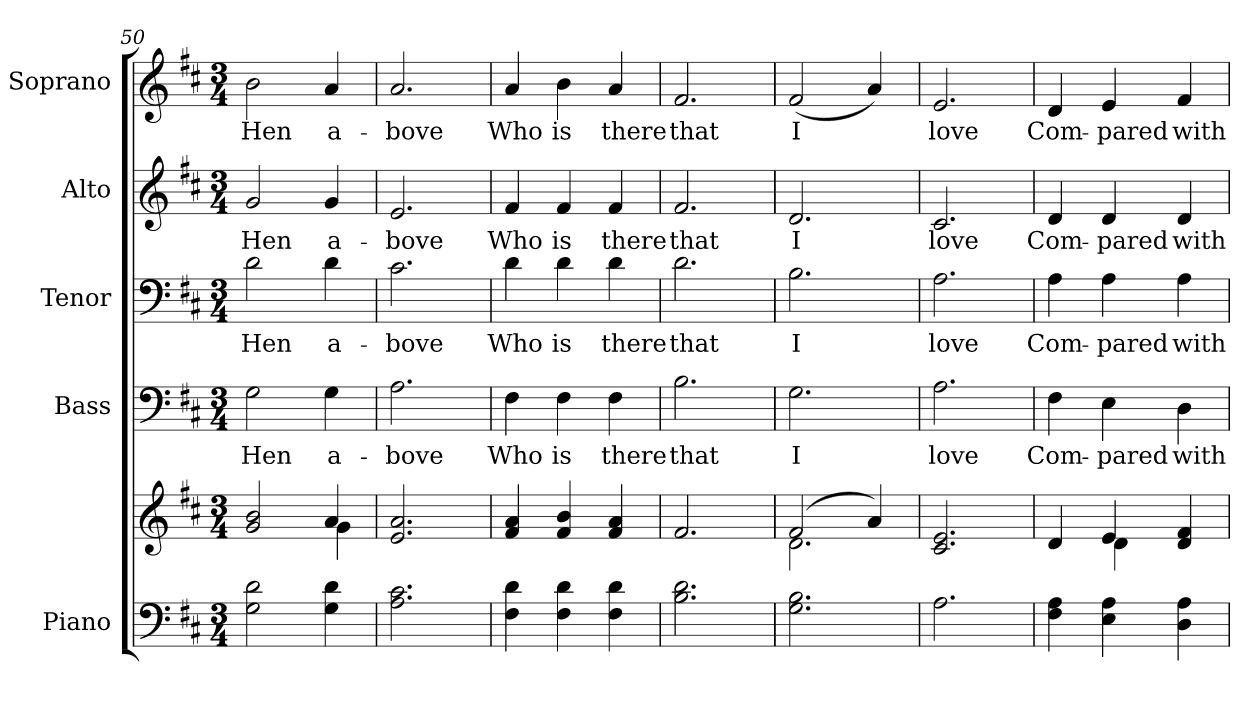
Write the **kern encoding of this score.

**kern	**kern	**kern	**text	**kern	**text	**kern	**text	**kern	**text
*part5	*part5	*part4	*part4	*part3	*part3	*part2	*part2	*part1	*part1
*staff6	*staff5	*staff4	*staff4	*staff3	*staff3	*staff2	*staff2	*staff1	*staff1
*I"Piano	*	*I"Bass	*	*I"Tenor	*	*I"Alto	*	*I"Soprano	*
*I'Pno.	*	*I'B.	*	*I'T.	*	*I'A.	*	*I'S.	*
*clefF4	*clefG2	*clefF4	*	*clefF4	*	*clefG2	*	*clefG2	*
*k[f#c#]	*k[f#c#]	*k[f#c#]	*	*k[f#c#]	*	*k[f#c#]	*	*k[f#c#]	*
*D:	*D:	*D:	*	*D:	*	*D:	*	*D:	*
*M3/4	*M3/4	*M3/4	*	*M3/4	*	*M3/4	*	*M3/4	*
=50	=50	=50	=50	=50	=50	=50	=50	=50	=50
*	*^	*	*	*	*	*	*	*	*
!	!	!	!	!LO:LY:b:color=#000000	!	!	!	!	!	!
!	!	!	!	!	!	!LO:LY:b:color=#000000	!	!	!	!
!	!	!	!	!	!	!	!	!LO:LY:b:color=#000000	!	!
!	!	!	!	!	!	!	!	!	!	!LO:LY:b:color=#000000
2Gi\ 2di	2gi/ 2bi	2ryy	2Gi\	Hen	2di\	Hen	2gi/	Hen	2bi\	Hen
!	!	!	!	!LO:LY:b:color=#000000	!	!	!	!	!	!
!	!	!	!	!	!	!LO:LY:b:color=#000000	!	!	!	!
!	!	!	!	!	!	!	!	!LO:LY:b:color=#000000	!	!
!	!	!	!	!	!	!	!	!	!	!LO:LY:b:color=#000000
4Gi\ 4di	4ai/	4gi\	4Gi\	a-	4di\	a-	4gi/	a-	4ai/	a-
*	*v	*v	*	*	*	*	*	*	*	*
=51	=51	=51	=51	=51	=51	=51	=51	=51	=51
*	*^	*	*	*	*	*	*	*	*
!	!	!	!	!LO:LY:b:color=#000000	!	!	!	!	!	!
*	*v	*v	*	*	*	*	*	*	*	*
*	*^	*	*	*	*	*	*	*	*
!	!	!	!	!	!	!LO:LY:b:color=#000000	!	!	!	!
*	*v	*v	*	*	*	*	*	*	*	*
*	*^	*	*	*	*	*	*	*	*
!	!	!	!	!	!	!	!	!LO:LY:b:color=#000000	!	!
*	*v	*v	*	*	*	*	*	*	*	*
*	*^	*	*	*	*	*	*	*	*
!	!	!	!	!	!	!	!	!	!	!LO:LY:b:color=#000000
*	*v	*v	*	*	*	*	*	*	*	*
2.Ai\ 2.c#i	2.ei/ 2.ai	2.Ai\	-bove	2.c#i\	-bove	2.ei/	-bove	2.ai/	-bove
!!LO:LB:g=z
=52	=52	=52	=52	=52	=52	=52	=52	=52	=52
!	!	!	!LO:LY:b:color=#000000	!	!	!	!	!	!
!	!	!	!	!	!LO:LY:b:color=#000000	!	!	!	!
!	!	!	!	!	!	!	!LO:LY:b:color=#000000	!	!
!	!	!	!	!	!	!	!	!	!LO:LY:b:color=#000000
4F#i\ 4di	4f#i/ 4ai	4F#i\	Who	4di\	Who	4f#i/	Who	4ai/	Who
!	!	!	!LO:LY:b:color=#000000	!	!	!	!	!	!
!	!	!	!	!	!LO:LY:b:color=#000000	!	!	!	!
!	!	!	!	!	!	!	!LO:LY:b:color=#000000	!	!
!	!	!	!	!	!	!	!	!	!LO:LY:b:color=#000000
4F#i\ 4di	4f#i/ 4bi	4F#i\	is	4di\	is	4f#i/	is	4bi\	is
!	!	!	!LO:LY:b:color=#000000	!	!	!	!	!	!
!	!	!	!	!	!LO:LY:b:color=#000000	!	!	!	!
!	!	!	!	!	!	!	!LO:LY:b:color=#000000	!	!
!	!	!	!	!	!	!	!	!	!LO:LY:b:color=#000000
4F#i\ 4di	4f#i/ 4ai	4F#i\	there	4di\	there	4f#i/	there	4ai/	there
=53	=53	=53	=53	=53	=53	=53	=53	=53	=53
!	!	!	!LO:LY:b:color=#000000	!	!	!	!	!	!
!	!	!	!	!	!LO:LY:b:color=#000000	!	!	!	!
!	!	!	!	!	!	!	!LO:LY:b:color=#000000	!	!
!	!	!	!	!	!	!	!	!	!LO:LY:b:color=#000000
2.Bi\ 2.di	2.f#i/	2.Bi\	that	2.di\	that	2.f#i/	that	2.f#i/	that
=54	=54	=54	=54	=54	=54	=54	=54	=54	=54
*	*^	*	*	*	*	*	*	*	*
!	!	!	!	!LO:LY:b:color=#000000	!	!	!	!	!	!
!	!	!	!	!	!	!LO:LY:b:color=#000000	!	!	!	!
!	!	!	!	!	!	!	!	!LO:LY:b:color=#000000	!	!
!	!	!	!	!	!	!	!	!	!	!LO:LY:b:color=#000000
2.Gi\ 2.Bi	(2f#i/	2.di\	2.Gi\	I	2.Bi\	I	2.di/	I	(2f#i/	I
.	4ai/)	.	.	.	.	.	.	.	4ai/)	.
*	*v	*v	*	*	*	*	*	*	*	*
=55	=55	=55	=55	=55	=55	=55	=55	=55	=55
!	!	!	!LO:LY:b:color=#000000	!	!	!	!	!	!
!	!	!	!	!	!LO:LY:b:color=#000000	!	!	!	!
!	!	!	!	!	!	!	!LO:LY:b:color=#000000	!	!
!	!	!	!	!	!	!	!	!	!LO:LY:b:color=#000000
2.Ai\	2.c#i/ 2.ei	2.Ai\	love	2.Ai\	love	2.c#i/	love	2.ei/	love
!!LO:PB:g=z
=56	=56	=56	=56	=56	=56	=56	=56	=56	=56
*	*^	*	*	*	*	*	*	*	*
!	!	!	!	!LO:LY:b:color=#000000	!	!	!	!	!	!
!	!	!	!	!	!	!LO:LY:b:color=#000000	!	!	!	!
!	!	!	!	!	!	!	!	!LO:LY:b:color=#000000	!	!
!	!	!	!	!	!	!	!	!	!	!LO:LY:b:color=#000000
4F#i\ 4Ai	4di/	4ryy	4F#i\	Com-	4Ai\	Com-	4di/	Com-	4di/	Com-
!	!	!	!	!LO:LY:b:color=#000000	!	!	!	!	!	!
!	!	!	!	!	!	!LO:LY:b:color=#000000	!	!	!	!
!	!	!	!	!	!	!	!	!LO:LY:b:color=#000000	!	!
!	!	!	!	!	!	!	!	!	!	!LO:LY:b:color=#000000
4Ei\ 4Ai	4ei/	4di\	4Ei\	-pared	4Ai\	-pared	4di/	-pared	4ei/	-pared
!	!	!	!	!LO:LY:b:color=#000000	!	!	!	!	!	!
!	!	!	!	!	!	!LO:LY:b:color=#000000	!	!	!	!
!	!	!	!	!	!	!	!	!LO:LY:b:color=#000000	!	!
!	!	!	!	!	!	!	!	!	!	!LO:LY:b:color=#000000
4Di\ 4Ai	4di/ 4f#i	4ryy	4Di\	with	4Ai\	with	4di/	with	4f#i/	with
*	*v	*v	*	*	*	*	*	*	*	*
=	=	=	=	=	=	=	=	=	=
*-	*-	*-	*-	*-	*-	*-	*-	*-	*-
